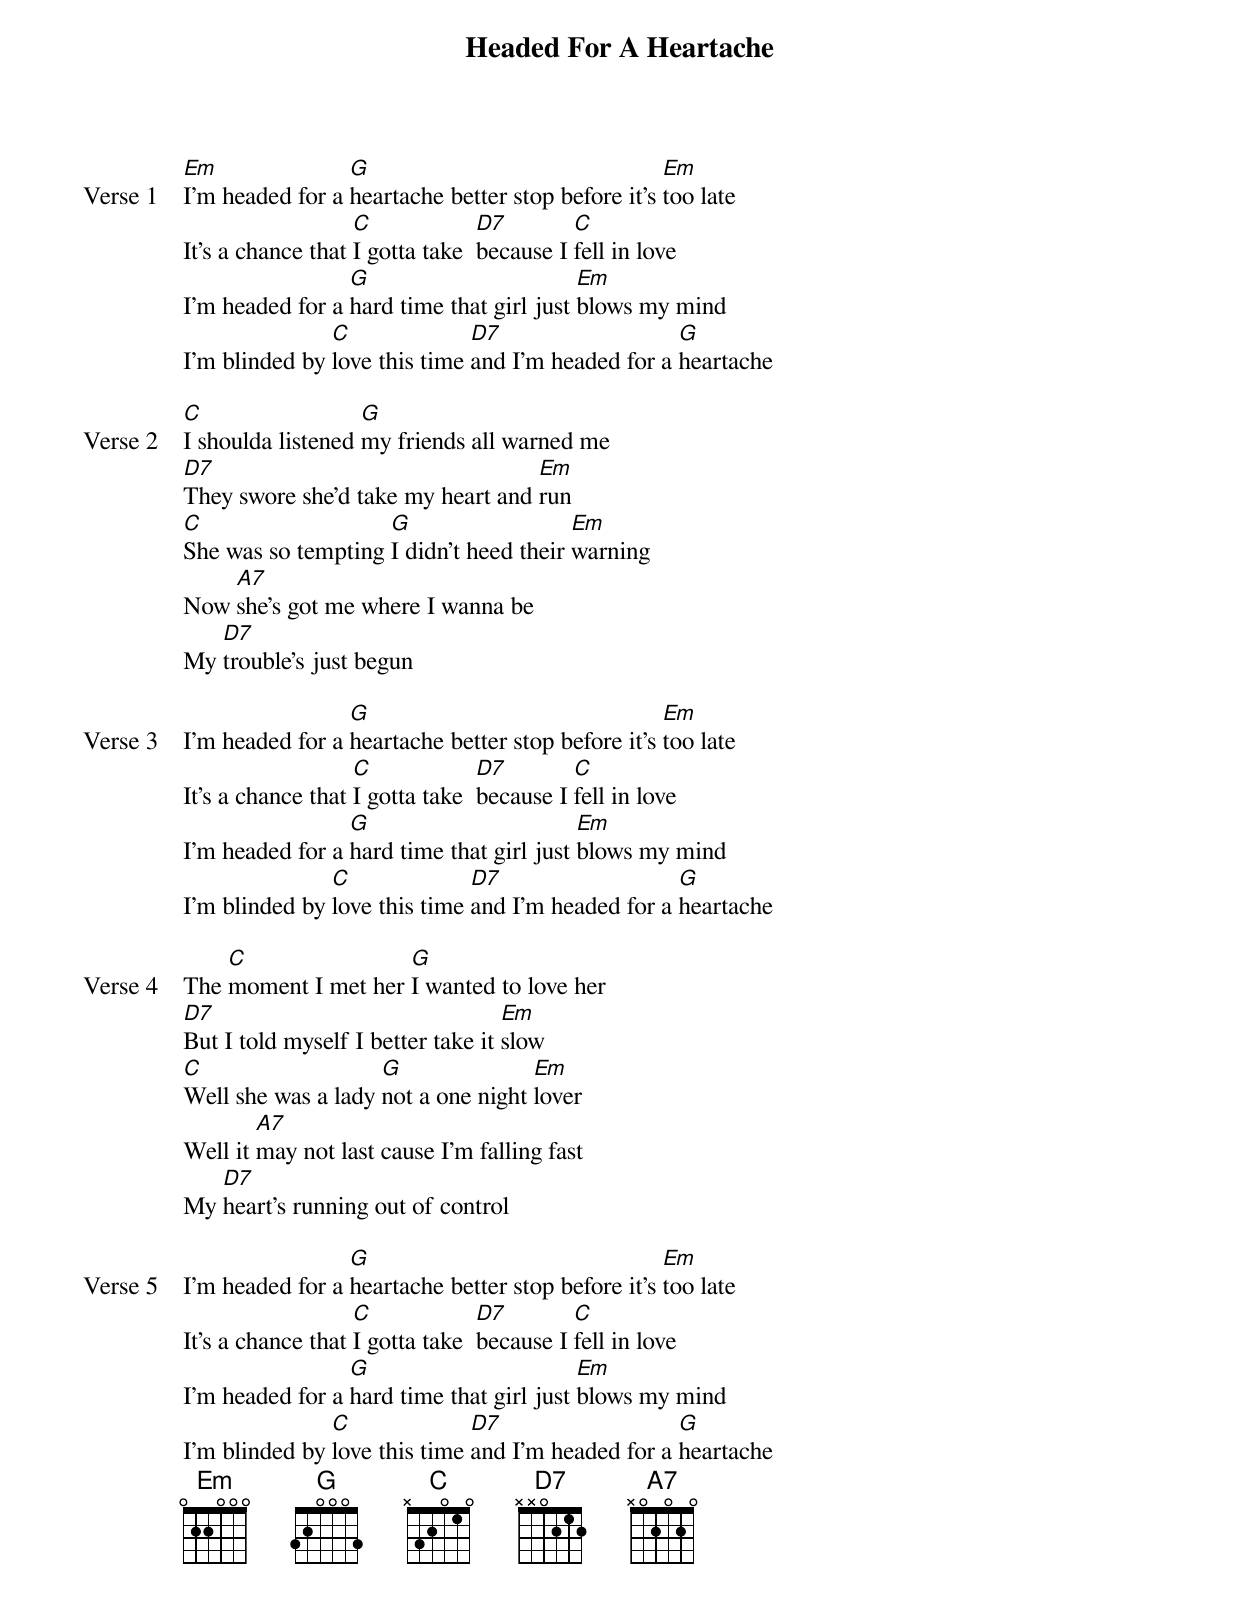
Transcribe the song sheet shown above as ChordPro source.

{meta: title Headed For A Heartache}
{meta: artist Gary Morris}
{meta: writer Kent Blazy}

{start_of_verse: Verse 1}
[Em]I'm headed for a [G]heartache better stop before it's [Em]too late
It's a chance that [C]I gotta take  [D7]because I [C]fell in love
I'm headed for a [G]hard time that girl just [Em]blows my mind
I'm blinded by [C]love this time [D7]and I'm headed for a [G]heartache
{end_of_verse}

{start_of_verse: Verse 2}
[C]I shoulda listened [G]my friends all warned me
[D7]They swore she'd take my heart and [Em]run
[C]She was so tempting [G]I didn't heed their [Em]warning
Now [A7]she's got me where I wanna be
My [D7]trouble's just begun
{end_of_verse}

{start_of_verse: Verse 3}
I'm headed for a [G]heartache better stop before it's [Em]too late
It's a chance that [C]I gotta take  [D7]because I [C]fell in love
I'm headed for a [G]hard time that girl just [Em]blows my mind
I'm blinded by [C]love this time [D7]and I'm headed for a [G]heartache
{end_of_verse}

{start_of_verse: Verse 4}
The [C]moment I met her [G]I wanted to love her
[D7]But I told myself I better take it [Em]slow
[C]Well she was a lady [G]not a one night [Em]lover
Well it [A7]may not last cause I'm falling fast
My [D7]heart's running out of control
{end_of_verse}

{start_of_verse: Verse 5}
I'm headed for a [G]heartache better stop before it's [Em]too late
It's a chance that [C]I gotta take  [D7]because I [C]fell in love
I'm headed for a [G]hard time that girl just [Em]blows my mind
I'm blinded by [C]love this time [D7]and I'm headed for a [G]heartache
{end_of_verse}
